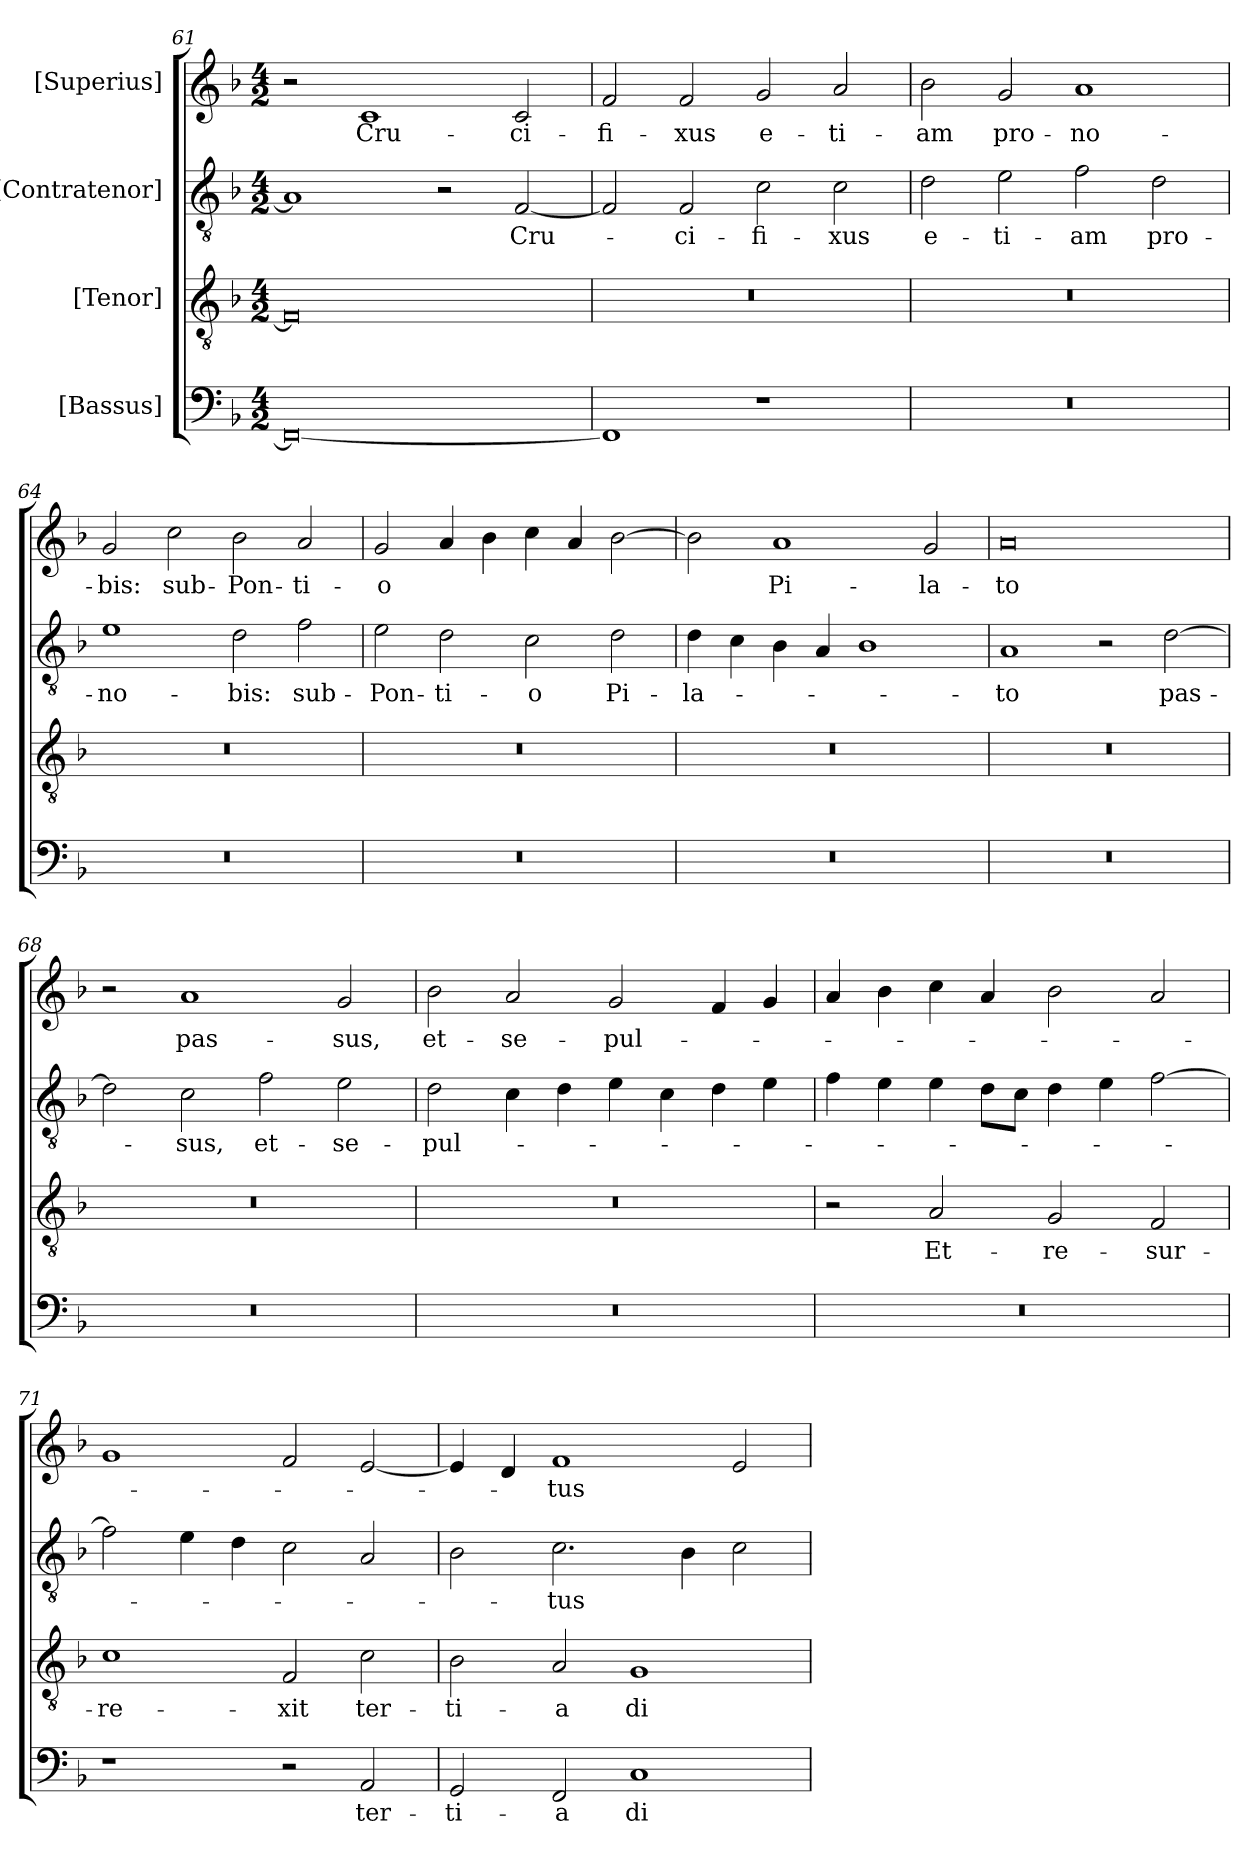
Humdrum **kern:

**kern	**text	**kern	**text	**kern	**text	**kern	**text
*part4	*part4	*part3	*part3	*part2	*part2	*part1	*part1
*staff4	*staff4	*staff3	*staff3	*staff2	*staff2	*staff1	*staff1
*I"[Bassus]	*	*I"[Tenor]	*	*I"[Contratenor]	*	*I"[Superius]	*
*clefF4	*	*clefGv2	*	*clefGv2	*	*clefG2	*
*k[b-]	*	*k[b-]	*	*k[b-]	*	*k[b-]	*
*M4/2	*	*M4/2	*	*M4/2	*	*M4/2	*
=61	=61	=61	=61	=61	=61	=61	=61
0FF/_	.	0F/]	.	1A/]	.	2r	.
.	.	.	.	.	.	1c/	Cru-
.	.	.	.	2r	.	.	.
.	.	.	.	[2F/	Cru-	2c/	-ci-
=62	=62	=62	=62	=62	=62	=62	=62
1FF/]	.	0r	.	2F/]	.	2f/	-fi-
.	.	.	.	2F/	-ci-	2f/	-xus
1r	.	.	.	2c\	-fi-	2g/	e-
.	.	.	.	2c\	-xus	2a/	-ti-
=63	=63	=63	=63	=63	=63	=63	=63
0r	.	0r	.	2d\	e-	2b-\	-am
.	.	.	.	2e\	-ti-	2g/	pro-
.	.	.	.	2f\	-am	1a/	no-
.	.	.	.	2d\	pro-	.	.
=64	=64	=64	=64	=64	=64	=64	=64
0r	.	0r	.	1e\	no-	2g/	-bis:
.	.	.	.	.	.	2cc\	sub-
.	.	.	.	2d\	-bis:	2b-\	Pon-
.	.	.	.	2f\	sub-	2a/	-ti-
=65	=65	=65	=65	=65	=65	=65	=65
0r	.	0r	.	2e\	Pon-	2g/	-o
.	.	.	.	2d\	-ti-	4a/	.
.	.	.	.	.	.	4b-\	.
.	.	.	.	2c\	-o	4cc\	.
.	.	.	.	.	.	4a/	.
.	.	.	.	2d\	Pi-	[2b-\	.
=66	=66	=66	=66	=66	=66	=66	=66
0r	.	0r	.	4d\	-la-	2b-\]	.
.	.	.	.	4c\	.	.	.
.	.	.	.	4B-\	.	1a/	Pi-
.	.	.	.	4A/	.	.	.
.	.	.	.	1B-\	.	.	.
.	.	.	.	.	.	2g/	-la-
=67	=67	=67	=67	=67	=67	=67	=67
0r	.	0r	.	1A/	-to	0a/	-to
.	.	.	.	2r	.	.	.
.	.	.	.	[2d\	pas-	.	.
=68	=68	=68	=68	=68	=68	=68	=68
0r	.	0r	.	2d\]	.	2r	.
.	.	.	.	2c\	-sus,	1a/	pas-
.	.	.	.	2f\	et-	.	.
.	.	.	.	2e\	se-	2g/	-sus,
=69	=69	=69	=69	=69	=69	=69	=69
0r	.	0r	.	2d\	-pul-	2b-\	et-
.	.	.	.	4c\	.	2a/	se-
.	.	.	.	4d\	.	.	.
.	.	.	.	4e\	.	2g/	-pul-
.	.	.	.	4c\	.	.	.
.	.	.	.	4d\	.	4f/	.
.	.	.	.	4e\	.	4g/	.
=70	=70	=70	=70	=70	=70	=70	=70
0r	.	2r	.	4f\	.	4a/	.
.	.	.	.	4e\	.	4b-\	.
.	.	2A/	Et-	4e\	.	4cc\	.
.	.	.	.	8d\L	.	4a/	.
.	.	.	.	8c\J	.	.	.
.	.	2G/	re-	4d\	.	2b-\	.
.	.	.	.	4e\	.	.	.
.	.	2F/	-sur-	[2f\	.	2a/	.
=71	=71	=71	=71	=71	=71	=71	=71
1r	.	1c\	-re-	2f\]	.	1g/	.
.	.	.	.	4e\	.	.	.
.	.	.	.	4d\	.	.	.
2r	.	2F/	-xit	2c\	.	2f/	.
2AA/	ter-	2c\	ter-	2A/	.	[2e/	.
=72	=72	=72	=72	=72	=72	=72	=72
2GG/	-ti-	2B-\	-ti-	2B-\	.	4e/]	.
.	.	.	.	.	.	4d/	.
2FF/	-a	2A/	-a	2.c\	-tus	1f/	-tus
1C/	di-	1G/	di-	.	.	.	.
.	.	.	.	4B-\	.	.	.
.	.	.	.	2c\	.	2e/	.
=	=	=	=	=	=	=	=
*-	*-	*-	*-	*-	*-	*-	*-
